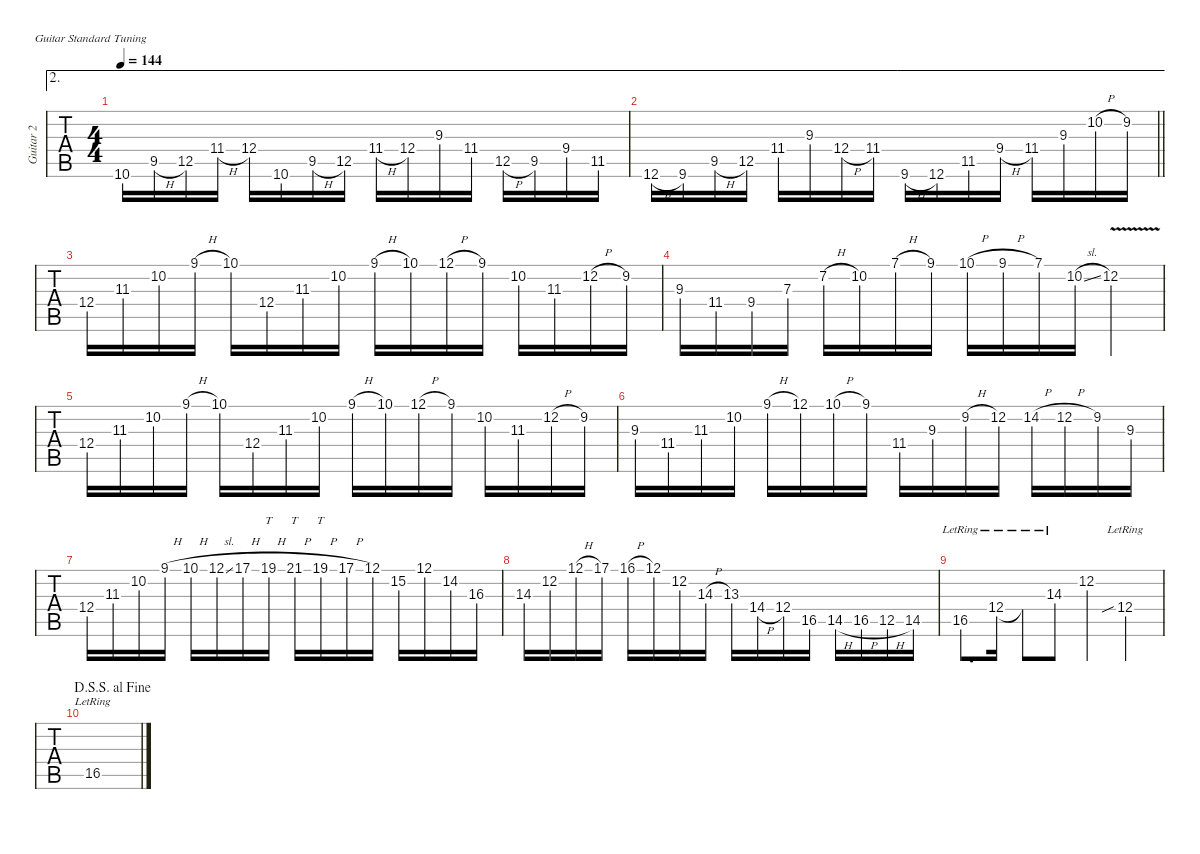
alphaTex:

\hideDynamics
\bracketExtendMode nobrackets
\multiTrackTrackNamePolicy allsystems
\firstSystemTrackNameMode fullname
\otherSystemsTrackNameMode fullname
\otherSystemsTrackNameOrientation horizontal
\track ("Guitar 2" "Guitar 2") {instrument acousticguitarsteel}
\staff {tabs}
\tuning (E4 B3 G3 D3 A2 E2)
\ae 2
\ts (4 4)
\scale
1.02112
\tempo 144
\accidentals auto
\clef g2
\ottava regular
\simile none
\ks c
10.6.16{dy mf} 9.5{h acc #}.16 12.5.16 11.4{h acc #}.16 12.4.16 10.6.16 9.5{h acc #}.16 12.5.16 11.4{h acc #}.16 12.4.16 9.3.16 11.4{acc #}.16 12.5{h}.16 9.5{acc #}.16 9.4.16 11.5{acc #}.16 |
\ae 2
\scale
0.978879
\barLineRight lightlight
12.6{h}.16 9.6{acc #}.16 9.5{h acc #}.16 12.5.16 11.4{acc #}.16 9.3.16 12.4{h}.16 11.4{acc #}.16 9.6{h acc #}.16 12.6.16 11.5{acc #}.16 9.4{h}.16 11.4{acc #}.16 9.3.16 10.2{h}.16 9.2{acc #}.16 |
12.4.16 11.3{acc #}.16 10.2.16 9.1{h acc #}.16 10.1.16 12.4.16 11.3{acc #}.16 10.2.16 9.1{h acc #}.16 10.1.16 12.1{h}.16 9.1{acc #}.16 10.2.16 11.3{acc #}.16 12.2{h}.16 9.2{acc #}.16 |
9.3.16 11.4{acc #}.16 9.4.16 7.3.16 7.2{h acc #}.16 10.2.16 7.1{h}.16 9.1{acc #}.16 10.1{h}.16 9.1{h acc #}.16 7.1.16 10.2{sl}.16 12.2{v}.4 |
12.4.16 11.3{acc #}.16 10.2.16 9.1{h acc #}.16 10.1.16 12.4.16 11.3{acc #}.16 10.2.16 9.1{h acc #}.16 10.1.16 12.1{h}.16 9.1{acc #}.16 10.2.16 11.3{acc #}.16 12.2{h}.16 9.2{acc #}.16 |
9.3.16 11.4{acc #}.16 11.3{acc #}.16 10.2.16 9.1{h acc #}.16 12.1.16 10.1{h}.16 9.1{acc #}.16 11.4{acc #}.16 9.3.16 9.2{h acc #}.16 12.2.16 14.2{h acc #}.16 12.2{h}.16 9.2{acc #}.16 9.3.16 |
12.4.16 11.3{acc #}.16 10.2.16 9.1{h acc #}.16 10.1{h}.16 12.1{sl}.16 17.1{h}.16 19.1{h}.16{tt} 21.1{h acc #}.16{tt} 19.1{h}.16{tt} 17.1{h}.16 12.1.16 15.2.16 12.1.16 14.2{acc #}.16 16.3.16 |
14.3.16 12.2.16 12.1{h}.16 17.1.16 16.1{h acc #}.16 12.1.16 12.2.16 14.3{h}.16 13.3{acc #}.16 14.4{h}.16 12.4.16 16.5{acc #}.16 14.5{h}.16 16.5{h acc #}.16 12.5{h}.16 14.5.16 |
\scale
1.02205 16.5{lr acc #}.8{d} 12.4{lr}.16 12.4{lr t}.8 14.3{lr}.8 12.2{st}.4 12.4{sib lr}.4 |
\scale
0.977947
\jump dalsegnosegnoalfine
16.5{lr acc #}.1
